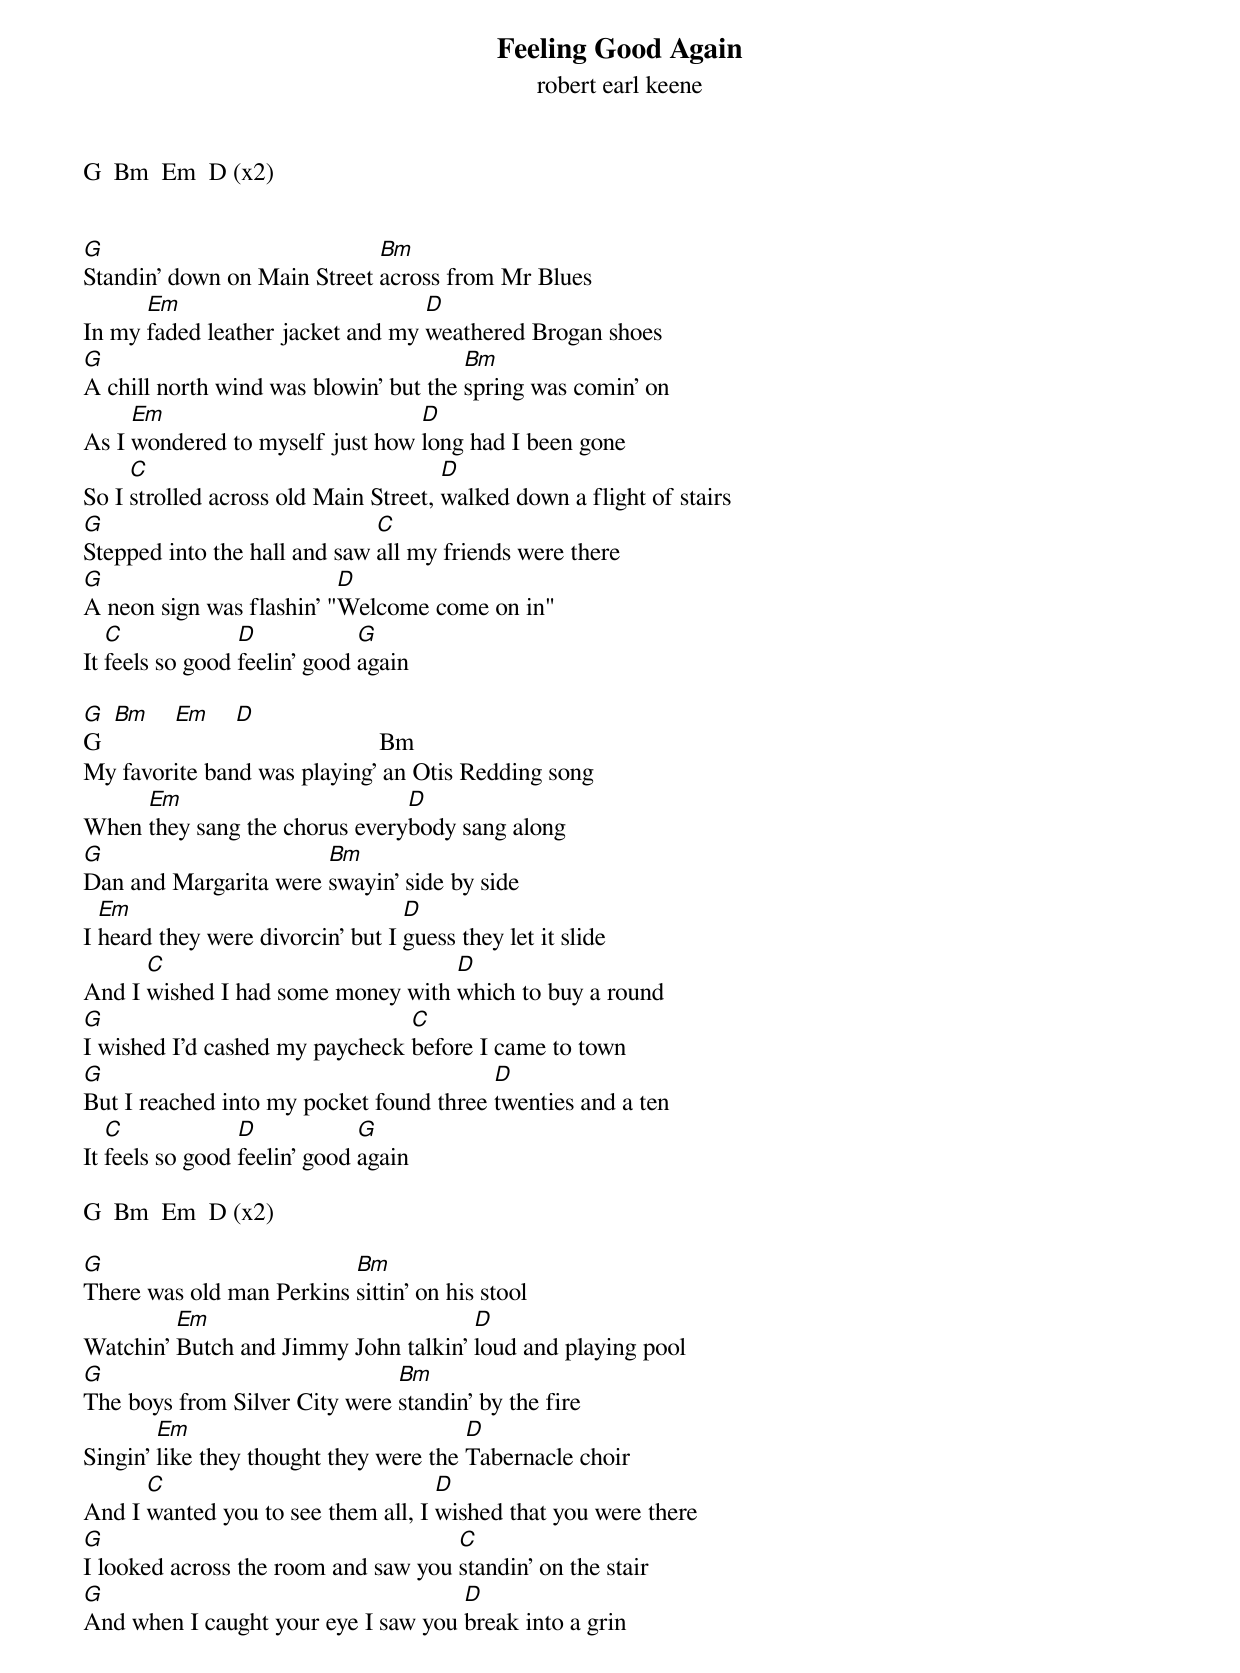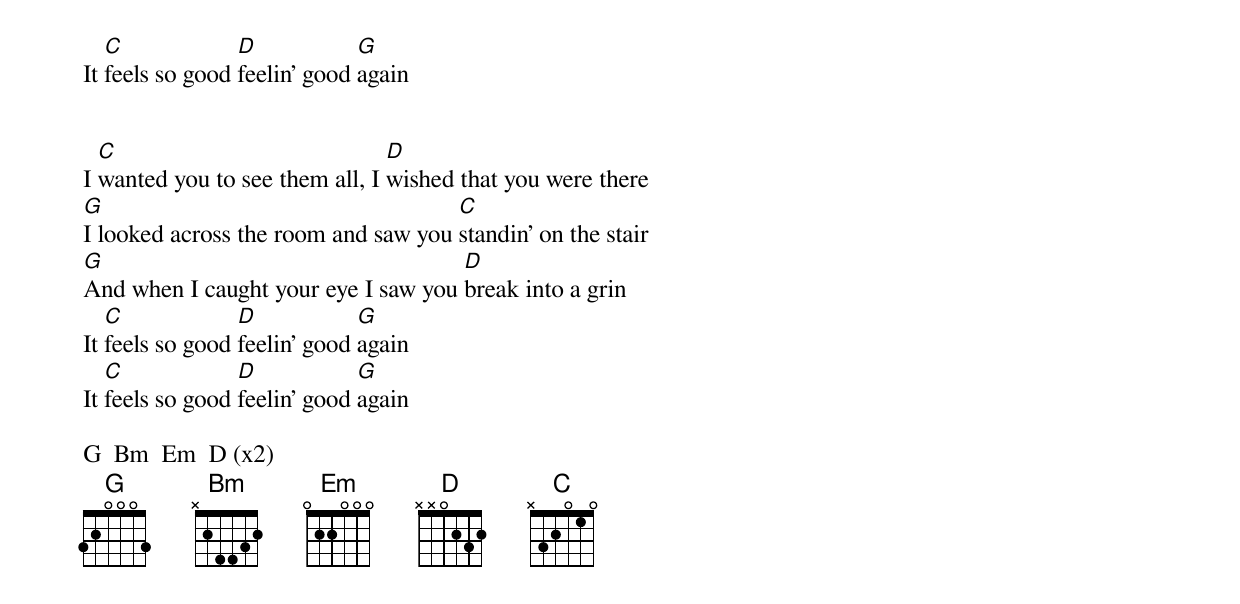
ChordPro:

{title: Feeling Good Again}
{subtitle: robert earl keene}

G  Bm  Em  D (x2)


[G]Standin' down on Main Street [Bm]across from Mr Blues
In my [Em]faded leather jacket and my [D]weathered Brogan shoes
[G]A chill north wind was blowin' but the [Bm]spring was comin' on
As I [Em]wondered to myself just how [D]long had I been gone
So I [C]strolled across old Main Street, [D]walked down a flight of stairs
[G]Stepped into the hall and saw [C]all my friends were there
[G]A neon sign was flashin' "[D]Welcome come on in"
It [C]feels so good [D]feelin' good [G]again

[G]G  [Bm]    [Em]    [D]                       Bm
My favorite band was playing' an Otis Redding song
When [Em]they sang the chorus every[D]body sang along
[G]Dan and Margarita were [Bm]swayin' side by side
I [Em]heard they were divorcin' but I [D]guess they let it slide
And I [C]wished I had some money with [D]which to buy a round
[G]I wished I'd cashed my paycheck [C]before I came to town
[G]But I reached into my pocket found three [D]twenties and a ten
It [C]feels so good [D]feelin' good [G]again

G  Bm  Em  D (x2)

[G]There was old man Perkins [Bm]sittin' on his stool
Watchin' [Em]Butch and Jimmy John talkin' [D]loud and playing pool
[G]The boys from Silver City were [Bm]standin' by the fire
Singin' [Em]like they thought they were the [D]Tabernacle choir
And I [C]wanted you to see them all, I [D]wished that you were there
[G]I looked across the room and saw you [C]standin' on the stair
[G]And when I caught your eye I saw you [D]break into a grin
It [C]feels so good [D]feelin' good [G]again

{G  Bm  Em  D}

I [C]wanted you to see them all, I [D]wished that you were there
[G]I looked across the room and saw you [C]standin' on the stair
[G]And when I caught your eye I saw you [D]break into a grin
It [C]feels so good [D]feelin' good [G]again
It [C]feels so good [D]feelin' good [G]again

G  Bm  Em  D (x2)
